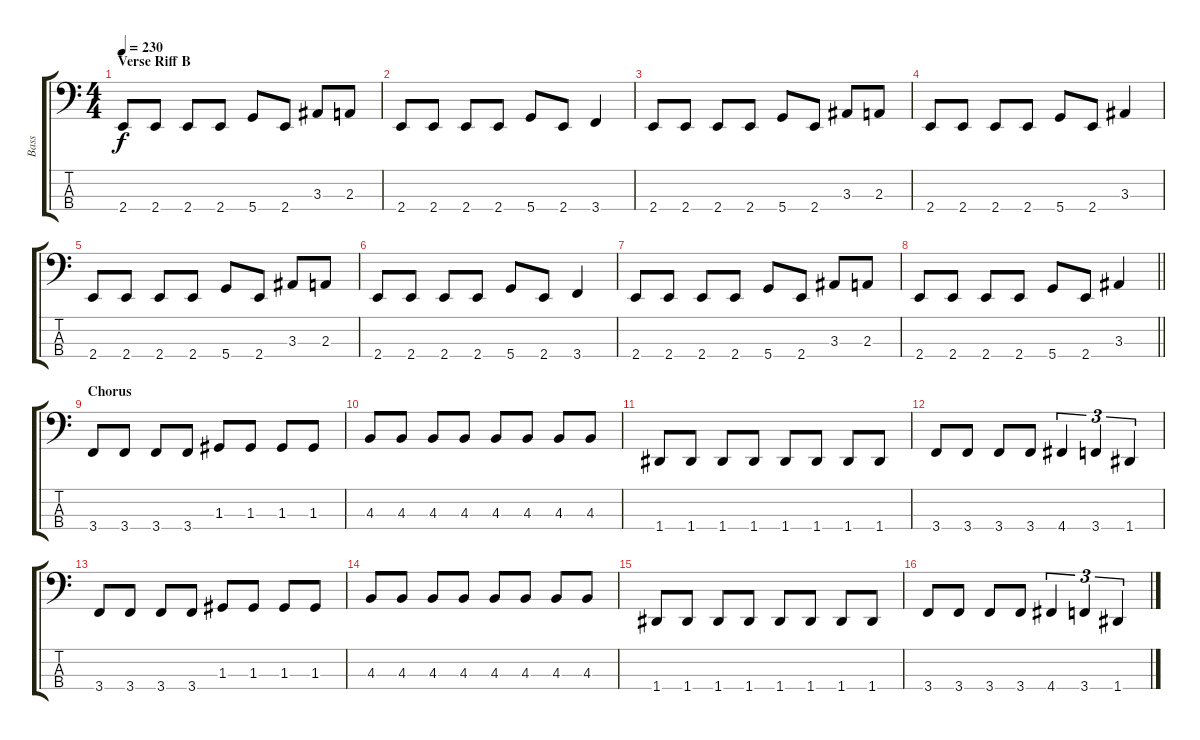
\track ("Bass" "Bass") {instrument electricbassfinger}
\staff {score tabs}
\tuning (F2 C2 G1 D1) {hide}
\ts (4 4)
\section ("" "Verse Riff B")
\tempo 230
\clef f4
\ks c
2.4.8{dy f} 2.4.8 2.4.8 2.4.8 5.4.8 2.4.8 3.3.8 2.3.8 |
2.4.8 2.4.8 2.4.8 2.4.8 5.4.8 2.4.8 3.4.4 |
2.4.8 2.4.8 2.4.8 2.4.8 5.4.8 2.4.8 3.3.8 2.3.8 |
2.4.8 2.4.8 2.4.8 2.4.8 5.4.8 2.4.8 3.3.4 |
2.4.8 2.4.8 2.4.8 2.4.8 5.4.8 2.4.8 3.3.8 2.3.8 |
2.4.8 2.4.8 2.4.8 2.4.8 5.4.8 2.4.8 3.4.4 |
2.4.8 2.4.8 2.4.8 2.4.8 5.4.8 2.4.8 3.3.8 2.3.8 |
\barLineRight lightlight
2.4.8 2.4.8 2.4.8 2.4.8 5.4.8 2.4.8 3.3.4 |
\section ("" "Chorus")
3.4.8 3.4.8 3.4.8 3.4.8 1.3.8 1.3.8 1.3.8 1.3.8 |
4.3.8 4.3.8 4.3.8 4.3.8 4.3.8 4.3.8 4.3.8 4.3.8 |
1.4.8 1.4.8 1.4.8 1.4.8 1.4.8 1.4.8 1.4.8 1.4.8 |
3.4.8 3.4.8 3.4.8 3.4.8 4.4.4{tu (3 2)} 3.4.4{tu (3 2)} 1.4.4{tu (3 2)} |
3.4.8 3.4.8 3.4.8 3.4.8 1.3.8 1.3.8 1.3.8 1.3.8 |
4.3.8 4.3.8 4.3.8 4.3.8 4.3.8 4.3.8 4.3.8 4.3.8 |
1.4.8 1.4.8 1.4.8 1.4.8 1.4.8 1.4.8 1.4.8 1.4.8 |
3.4.8 3.4.8 3.4.8 3.4.8 4.4.4{tu (3 2)} 3.4.4{tu (3 2)} 1.4.4{tu (3 2)}
